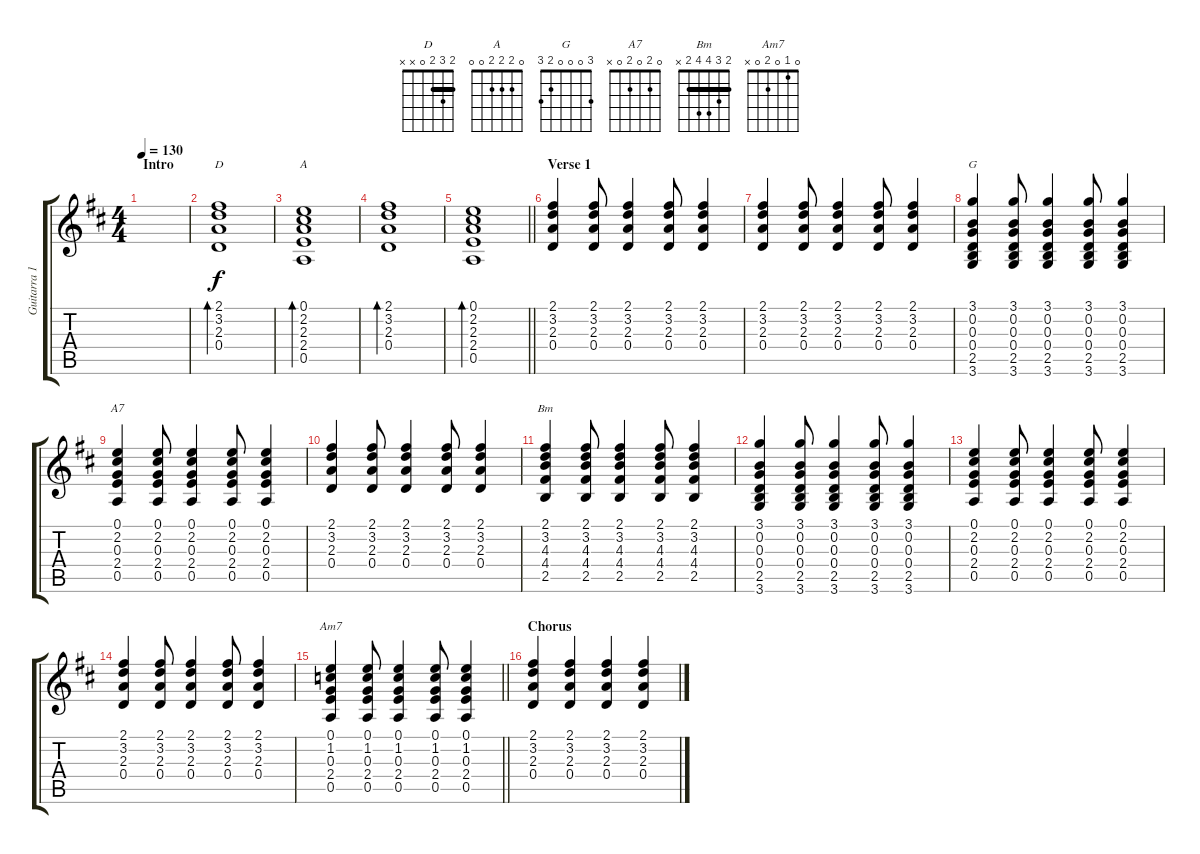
\track ("Guitarra 1" "Guitarra 1") {instrument electricguitarclean}
\staff {score tabs}
\tuning (E4 B3 G3 D3 A2 E2) {hide}
\chord ("D" 2 3 2 0 x x) {barre 2}
\chord ("A" 0 2 2 2 0 0)
\chord ("G" 3 0 0 0 2 3)
\chord ("A7" 0 2 0 2 0 x)
\chord ("Bm" 2 3 4 4 2 x) {barre 2}
\chord ("Am7" 0 1 0 2 0 x)
\ts (4 4)
\section ("" "Intro")
\tempo 130
\clef g2
\ks d
|
(2.1 3.2 2.3 0.4).1{bd 60 ch "D"} |
(0.1 2.2 2.3 2.4 0.5).1{bd 60 ch "A"} |
(2.1 3.2 2.3 0.4).1{bd 60} |
\barLineRight lightlight
(0.1 2.2 2.3 2.4 0.5).1{bd 60} |
\section ("" "Verse 1")
(2.1 3.2 2.3 0.4).4 (2.1 3.2 2.3 0.4).8 (2.1 3.2 2.3 0.4).4 (2.1 3.2 2.3 0.4).8 (2.1 3.2 2.3 0.4).4 |
(2.1 3.2 2.3 0.4).4 (2.1 3.2 2.3 0.4).8 (2.1 3.2 2.3 0.4).4 (2.1 3.2 2.3 0.4).8 (2.1 3.2 2.3 0.4).4 |
(3.1 0.2 0.3 0.4 2.5 3.6).4{ch "G"} (3.1 0.2 0.3 0.4 2.5 3.6).8 (3.1 0.2 0.3 0.4 2.5 3.6).4 (3.1 0.2 0.3 0.4 2.5 3.6).8 (3.1 0.2 0.3 0.4 2.5 3.6).4 |
(0.1 2.2 0.3 2.4 0.5).4{ch "A7"} (0.1 2.2 0.3 2.4 0.5).8 (0.1 2.2 0.3 2.4 0.5).4 (0.1 2.2 0.3 2.4 0.5).8 (0.1 2.2 0.3 2.4 0.5).4 |
(2.1 3.2 2.3 0.4).4 (2.1 3.2 2.3 0.4).8 (2.1 3.2 2.3 0.4).4 (2.1 3.2 2.3 0.4).8 (2.1 3.2 2.3 0.4).4 |
(2.1 3.2 4.3 4.4 2.5).4{ch "Bm"} (2.1 3.2 4.3 4.4 2.5).8 (2.1 3.2 4.3 4.4 2.5).4 (2.1 3.2 4.3 4.4 2.5).8 (2.1 3.2 4.3 4.4 2.5).4 |
(3.1 0.2 0.3 0.4 2.5 3.6).4 (3.1 0.2 0.3 0.4 2.5 3.6).8 (3.1 0.2 0.3 0.4 2.5 3.6).4 (3.1 0.2 0.3 0.4 2.5 3.6).8 (3.1 0.2 0.3 0.4 2.5 3.6).4 |
(0.1 2.2 0.3 2.4 0.5).4 (0.1 2.2 0.3 2.4 0.5).8 (0.1 2.2 0.3 2.4 0.5).4 (0.1 2.2 0.3 2.4 0.5).8 (0.1 2.2 0.3 2.4 0.5).4 |
(2.1 3.2 2.3 0.4).4 (2.1 3.2 2.3 0.4).8 (2.1 3.2 2.3 0.4).4 (2.1 3.2 2.3 0.4).8 (2.1 3.2 2.3 0.4).4 |
\barLineRight lightlight
(0.1 1.2 0.3 2.4 0.5).4{ch "Am7"} (0.1 1.2 0.3 2.4 0.5).8 (0.1 1.2 0.3 2.4 0.5).4 (0.1 1.2 0.3 2.4 0.5).8 (0.1 1.2 0.3 2.4 0.5).4 |
\section ("" "Chorus")
(2.1 3.2 2.3 0.4).4 (2.1 3.2 2.3 0.4).4 (2.1 3.2 2.3 0.4).4 (2.1 3.2 2.3 0.4).4
